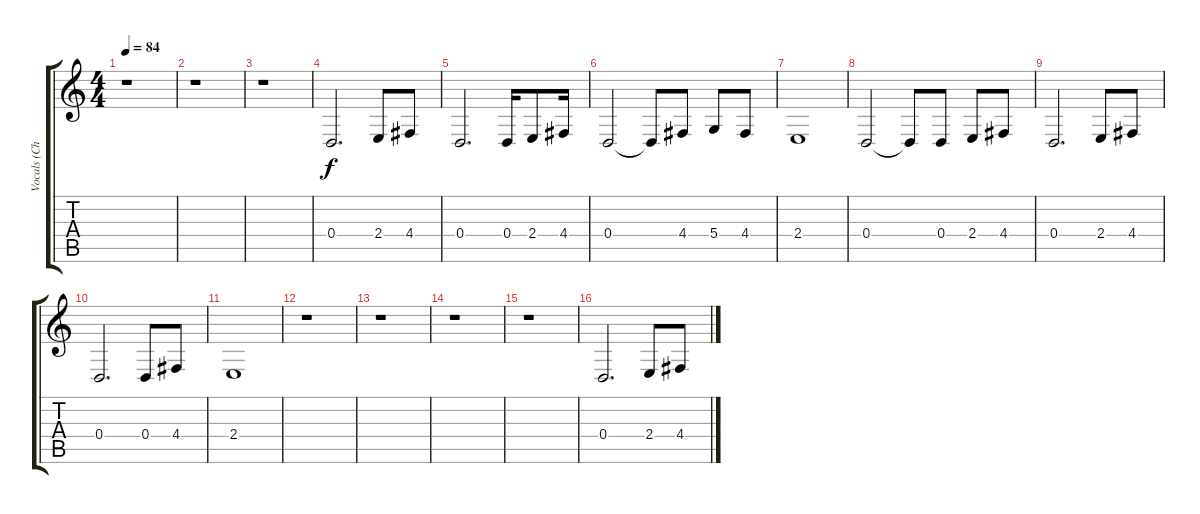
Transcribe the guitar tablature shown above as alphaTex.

\track ("Vocals (Christopher)" "Vocals (Ch") {instrument lead2sawtooth}
\staff {score tabs}
\tuning (E4 B3 G3 D3 A2 E2) {hide}
\ts (4 4)
\tempo 84
\clef g2
\ks c
r.1{dy f} |
r.1 |
r.1 |
0.4.2{d} 2.4.8 4.4.8 |
0.4.2{d} 0.4.16 2.4.8 4.4.16 |
0.4.2 0.4{t}.8 4.4.8 5.4.8 4.4.8 |
2.4.1 |
0.4.2 0.4{t}.8 0.4.8 2.4.8 4.4.8 |
0.4.2{d} 2.4.8 4.4.8 |
0.4.2{d} 0.4.8 4.4.8 |
2.4.1 |
r.1 |
r.1 |
r.1 |
r.1 |
0.4.2{d} 2.4.8 4.4.8
